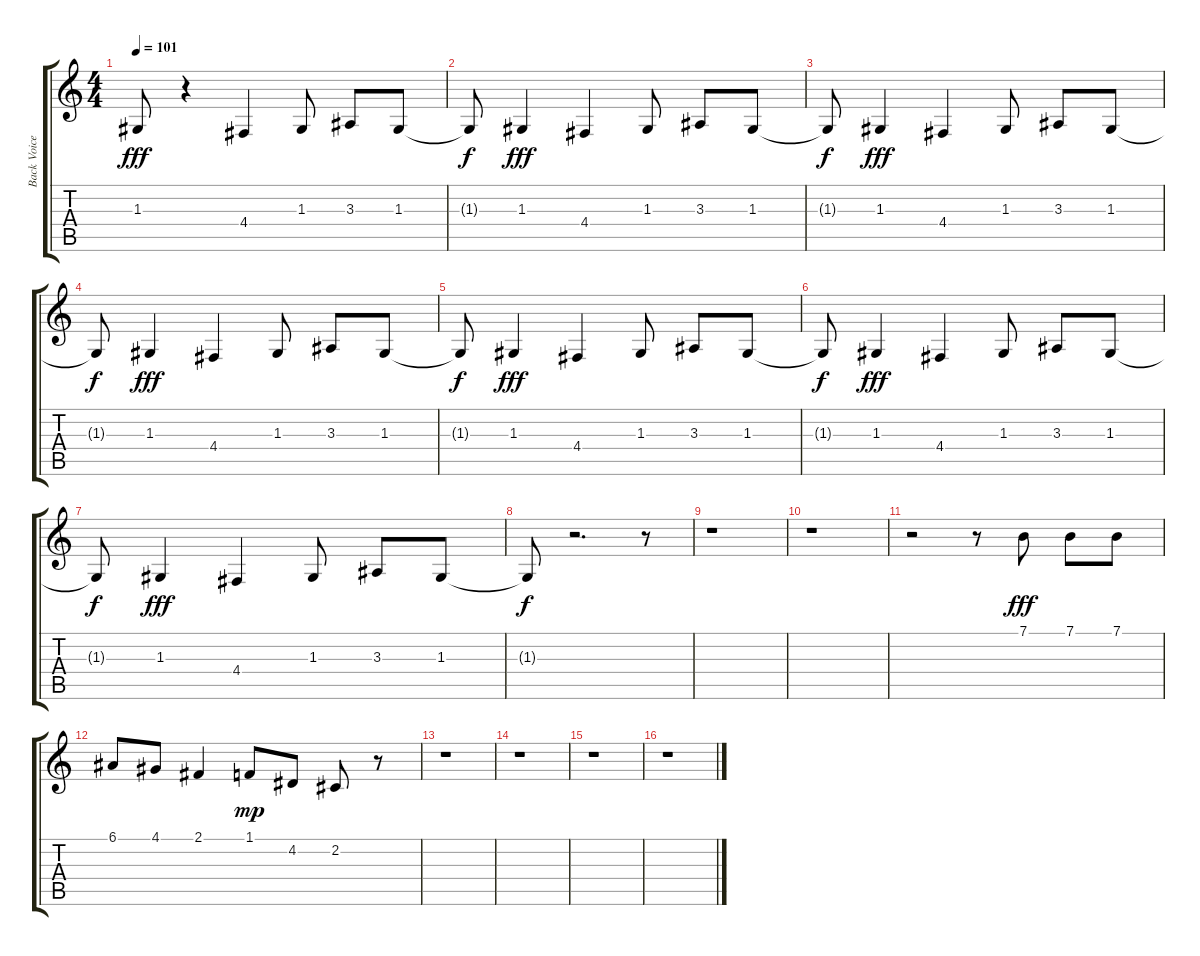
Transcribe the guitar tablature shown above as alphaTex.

\track ("Back Voice" "Back Voice") {instrument brightacousticpiano}
\staff {score tabs}
\tuning (E4 B3 G3 D3 A2 E2) {hide}
\ts (4 4)
\tempo 101
\clef g2
\ks c
1.3.8{dy fff} r.4 4.4.4 1.3.8 3.3.8 1.3.8 |
1.3{t}.8{dy f} 1.3.4{dy fff} 4.4.4 1.3.8 3.3.8 1.3.8 |
1.3{t}.8{dy f} 1.3.4{dy fff} 4.4.4 1.3.8 3.3.8 1.3.8 |
1.3{t}.8{dy f} 1.3.4{dy fff} 4.4.4 1.3.8 3.3.8 1.3.8 |
1.3{t}.8{dy f} 1.3.4{dy fff} 4.4.4 1.3.8 3.3.8 1.3.8 |
1.3{t}.8{dy f} 1.3.4{dy fff} 4.4.4 1.3.8 3.3.8 1.3.8 |
1.3{t}.8{dy f} 1.3.4{dy fff} 4.4.4 1.3.8 3.3.8 1.3.8 |
1.3{t}.8{dy f} r.2{d} r.8 |
r.1 |
r.1 |
r.2 r.8 7.1.8{dy fff} 7.1.8 7.1.8 |
6.1.8 4.1.8 2.1.4 1.1.8{dy mp} 4.2.8 2.2.8 r.8 |
r.1 |
r.1 |
r.1 |
r.1
